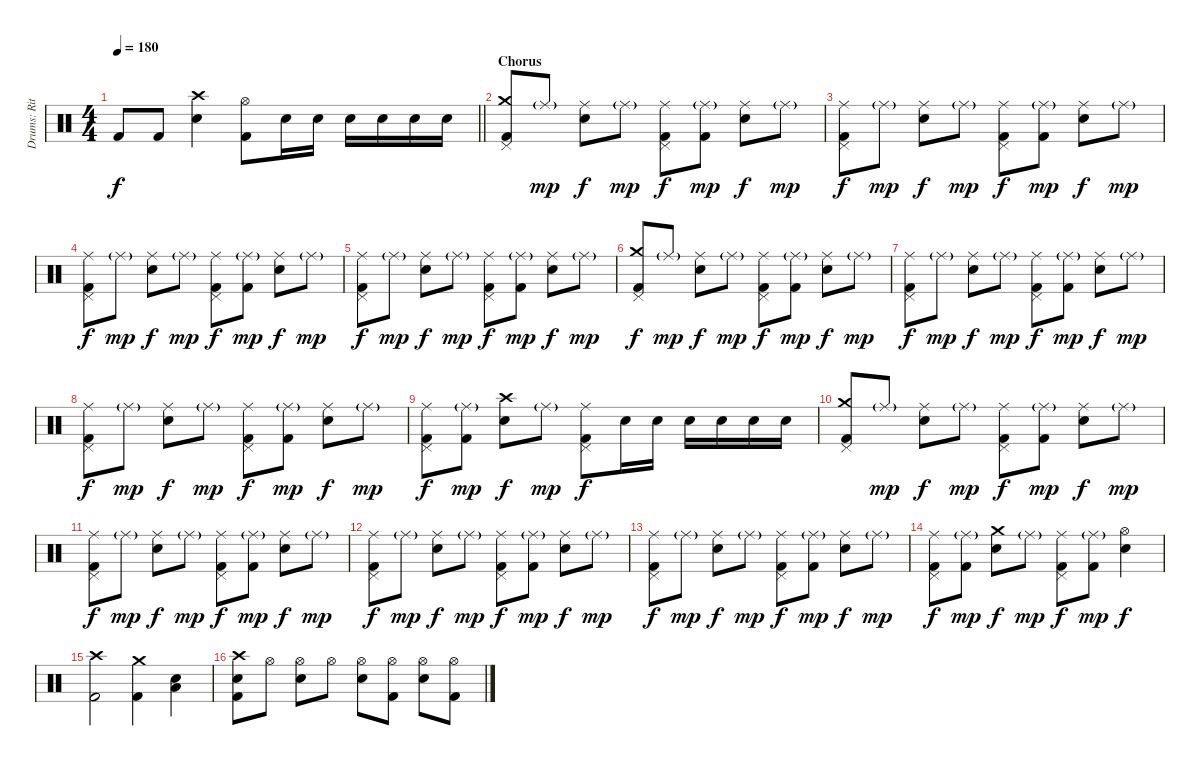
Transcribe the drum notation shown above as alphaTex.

\track ("Drums: Ritsu Tainaka" "Drums: Rit") {instrument percussion}
\staff {score}
\articulation defaults
\ts (4 4)
\tempo 180
\clef neutral
\barLineRight lightlight
\ks c "Kick (hit) 2".8{dy f} "Kick (hit) 2".8
("Crash high (hit)" "Electric Snare (hit)").4 ("Hi-Hat (open)" "Kick (hit) 2").8 "Electric Snare (hit)".16 "Electric Snare (hit)".16 "Electric Snare (hit)".16 "Electric Snare (hit)".16 "Electric Snare (hit)".16 "Electric Snare (hit)".16 |
\section ("" "Chorus")
("Crash medium (hit)" "Pedal Hi-Hat (hit)" "Kick (hit) 2").8 "Ride (middle)"{g}.8{dy mp} ("Ride (middle)" "Electric Snare (hit)").8{dy f} "Ride (middle)"{g}.8{dy mp} ("Ride (middle)" "Pedal Hi-Hat (hit)" "Kick (hit) 2").8{dy f} ("Ride (middle)"{g} "Kick (hit) 2").8{dy mp} ("Ride (middle)" "Electric Snare (hit)").8{dy f} "Ride (middle)"{g}.8{dy mp} |
("Ride (middle)" "Pedal Hi-Hat (hit)" "Kick (hit) 2").8{dy f} "Ride (middle)"{g}.8{dy mp} ("Ride (middle)" "Electric Snare (hit)").8{dy f} "Ride (middle)"{g}.8{dy mp} ("Ride (middle)" "Pedal Hi-Hat (hit)" "Kick (hit) 2").8{dy f} ("Ride (middle)"{g} "Kick (hit) 2").8{dy mp} ("Ride (middle)" "Electric Snare (hit)").8{dy f} "Ride (middle)"{g}.8{dy mp} |
("Ride (middle)" "Pedal Hi-Hat (hit)" "Kick (hit) 2").8{dy f} "Ride (middle)"{g}.8{dy mp} ("Ride (middle)" "Electric Snare (hit)").8{dy f} "Ride (middle)"{g}.8{dy mp} ("Ride (middle)" "Pedal Hi-Hat (hit)" "Kick (hit) 2").8{dy f} ("Ride (middle)"{g} "Kick (hit) 2").8{dy mp} ("Ride (middle)" "Electric Snare (hit)").8{dy f} "Ride (middle)"{g}.8{dy mp} |
("Ride (middle)" "Pedal Hi-Hat (hit)" "Kick (hit) 2").8{dy f} "Ride (middle)"{g}.8{dy mp} ("Ride (middle)" "Electric Snare (hit)").8{dy f} "Ride (middle)"{g}.8{dy mp} ("Ride (middle)" "Pedal Hi-Hat (hit)" "Kick (hit) 2").8{dy f} ("Ride (middle)"{g} "Kick (hit) 2").8{dy mp} ("Ride (middle)" "Electric Snare (hit)").8{dy f} "Ride (middle)"{g}.8{dy mp} |
("Crash medium (hit)" "Pedal Hi-Hat (hit)" "Kick (hit) 2").8{dy f} "Ride (middle)"{g}.8{dy mp} ("Ride (middle)" "Electric Snare (hit)").8{dy f} "Ride (middle)"{g}.8{dy mp} ("Ride (middle)" "Pedal Hi-Hat (hit)" "Kick (hit) 2").8{dy f} ("Ride (middle)"{g} "Kick (hit) 2").8{dy mp} ("Ride (middle)" "Electric Snare (hit)").8{dy f} "Ride (middle)"{g}.8{dy mp} |
("Ride (middle)" "Pedal Hi-Hat (hit)" "Kick (hit) 2").8{dy f} "Ride (middle)"{g}.8{dy mp} ("Ride (middle)" "Electric Snare (hit)").8{dy f} "Ride (middle)"{g}.8{dy mp} ("Ride (middle)" "Pedal Hi-Hat (hit)" "Kick (hit) 2").8{dy f} ("Ride (middle)"{g} "Kick (hit) 2").8{dy mp} ("Ride (middle)" "Electric Snare (hit)").8{dy f} "Ride (middle)"{g}.8{dy mp} |
("Ride (middle)" "Pedal Hi-Hat (hit)" "Kick (hit) 2").8{dy f} "Ride (middle)"{g}.8{dy mp} ("Ride (middle)" "Electric Snare (hit)").8{dy f} "Ride (middle)"{g}.8{dy mp} ("Ride (middle)" "Pedal Hi-Hat (hit)" "Kick (hit) 2").8{dy f} ("Ride (middle)"{g} "Kick (hit) 2").8{dy mp} ("Ride (middle)" "Electric Snare (hit)").8{dy f} "Ride (middle)"{g}.8{dy mp} |
("Ride (middle)" "Pedal Hi-Hat (hit)" "Kick (hit) 2").8{dy f} ("Ride (middle)"{g} "Kick (hit) 2").8{dy mp} ("Crash high (hit)" "Electric Snare (hit)").8{dy f} "Ride (middle)"{g}.8{dy mp} ("Ride (middle)" "Pedal Hi-Hat (hit)" "Kick (hit) 2").8{dy f} "Electric Snare (hit)".16 "Electric Snare (hit)".16 "Electric Snare (hit)".16 "Electric Snare (hit)".16 "Electric Snare (hit)".16 "Electric Snare (hit)".16 |
("Crash medium (hit)" "Pedal Hi-Hat (hit)" "Kick (hit) 2").8 "Ride (middle)"{g}.8{dy mp} ("Ride (middle)" "Electric Snare (hit)").8{dy f} "Ride (middle)"{g}.8{dy mp} ("Ride (middle)" "Pedal Hi-Hat (hit)" "Kick (hit) 2").8{dy f} ("Ride (middle)"{g} "Kick (hit) 2").8{dy mp} ("Ride (middle)" "Electric Snare (hit)").8{dy f} "Ride (middle)"{g}.8{dy mp} |
("Ride (middle)" "Pedal Hi-Hat (hit)" "Kick (hit) 2").8{dy f} "Ride (middle)"{g}.8{dy mp} ("Ride (middle)" "Electric Snare (hit)").8{dy f} "Ride (middle)"{g}.8{dy mp} ("Ride (middle)" "Pedal Hi-Hat (hit)" "Kick (hit) 2").8{dy f} ("Ride (middle)"{g} "Kick (hit) 2").8{dy mp} ("Ride (middle)" "Electric Snare (hit)").8{dy f} "Ride (middle)"{g}.8{dy mp} |
("Ride (middle)" "Pedal Hi-Hat (hit)" "Kick (hit) 2").8{dy f} "Ride (middle)"{g}.8{dy mp} ("Ride (middle)" "Electric Snare (hit)").8{dy f} "Ride (middle)"{g}.8{dy mp} ("Ride (middle)" "Pedal Hi-Hat (hit)" "Kick (hit) 2").8{dy f} ("Ride (middle)"{g} "Kick (hit) 2").8{dy mp} ("Ride (middle)" "Electric Snare (hit)").8{dy f} "Ride (middle)"{g}.8{dy mp} |
("Ride (middle)" "Pedal Hi-Hat (hit)" "Kick (hit) 2").8{dy f} "Ride (middle)"{g}.8{dy mp} ("Ride (middle)" "Electric Snare (hit)").8{dy f} "Ride (middle)"{g}.8{dy mp} ("Ride (middle)" "Pedal Hi-Hat (hit)" "Kick (hit) 2").8{dy f} ("Ride (middle)"{g} "Kick (hit) 2").8{dy mp} ("Ride (middle)" "Electric Snare (hit)").8{dy f} "Ride (middle)"{g}.8{dy mp} |
("Ride (middle)" "Pedal Hi-Hat (hit)" "Kick (hit) 2").8{dy f} ("Ride (middle)"{g} "Kick (hit) 2").8{dy mp} ("Crash medium (hit)" "Electric Snare (hit)").8{dy f} "Ride (middle)"{g}.8{dy mp} ("Ride (middle)" "Pedal Hi-Hat (hit)" "Kick (hit) 2").8{dy f} ("Ride (middle)"{g} "Kick (hit) 2").8{dy mp} ("Hi-Hat (open)" "Electric Snare (hit)").4{dy f} |
("Crash high (hit)" "Kick (hit) 2").2 ("Crash medium (hit)" "Kick (hit) 2").4 ("Electric Snare (hit)" "Low Floor Tom (hit)").4 |
("Crash high (hit)" "Electric Snare (hit)" "Kick (hit) 2").8 "Hi-Hat (open)".8 ("Hi-Hat (open)" "Electric Snare (hit)").8 "Hi-Hat (open)".8 ("Hi-Hat (open)" "Electric Snare (hit)").8 ("Hi-Hat (open)" "Kick (hit) 2").8 ("Hi-Hat (open)" "Electric Snare (hit)").8 ("Hi-Hat (open)" "Kick (hit) 2").8
